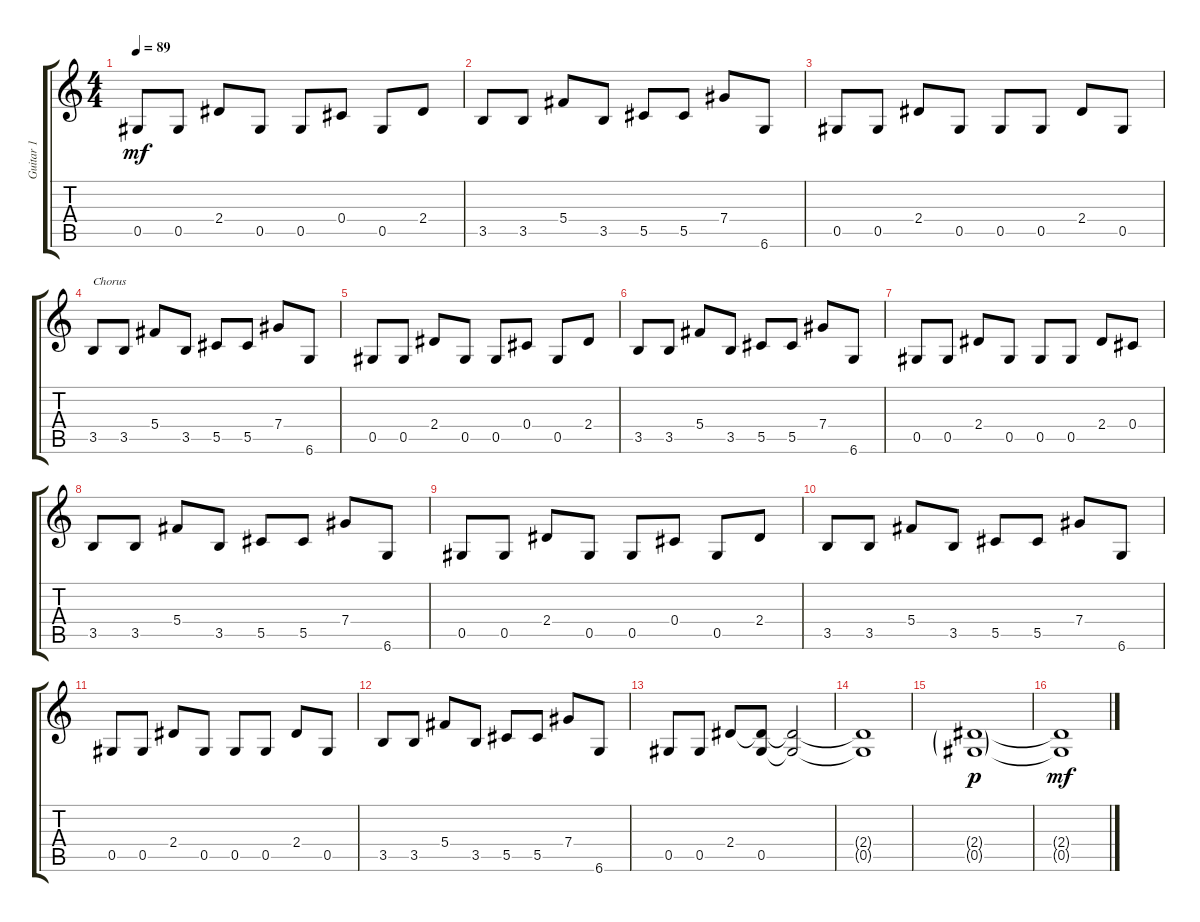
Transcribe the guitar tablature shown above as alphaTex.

\track ("Guitar 1" "Guitar 1") {instrument electricguitarclean}
\staff {score tabs}
\tuning (Eb4 Bb3 Gb3 Db3 Ab2 Db2) {hide}
\ts (4 4)
\tempo 89
\clef g2
\ks c
0.5.8{dy mf} 0.5.8 2.4.8 0.5.8 0.5.8 0.4.8 0.5.8 2.4.8 |
3.5.8 3.5.8 5.4.8 3.5.8 5.5.8 5.5.8 7.4.8 6.6.8 |
0.5.8 0.5.8 2.4.8 0.5.8 0.5.8 0.5.8 2.4.8 0.5.8 |
3.5.8{txt "Chorus"} 3.5.8 5.4.8 3.5.8 5.5.8 5.5.8 7.4.8 6.6.8 |
0.5.8 0.5.8 2.4.8 0.5.8 0.5.8 0.4.8 0.5.8 2.4.8 |
3.5.8 3.5.8 5.4.8 3.5.8 5.5.8 5.5.8 7.4.8 6.6.8 |
0.5.8 0.5.8 2.4.8 0.5.8 0.5.8 0.5.8 2.4.8 0.4.8 |
3.5.8 3.5.8 5.4.8 3.5.8 5.5.8 5.5.8 7.4.8 6.6.8 |
0.5.8 0.5.8 2.4.8 0.5.8 0.5.8 0.4.8 0.5.8 2.4.8 |
3.5.8 3.5.8 5.4.8 3.5.8 5.5.8 5.5.8 7.4.8 6.6.8 |
0.5.8 0.5.8 2.4.8 0.5.8 0.5.8 0.5.8 2.4.8 0.5.8 |
3.5.8 3.5.8 5.4.8 3.5.8 5.5.8 5.5.8 7.4.8 6.6.8 |
0.5.8 0.5.8 2.4.8 (2.4{t} 0.5).8 (2.4{t} 0.5{t}).2 |
(2.4{t} 0.5{t}).1 |
(2.4{g} 0.5{g}).1{dy p} |
(2.4{t} 0.5{t}).1{dy mf}
